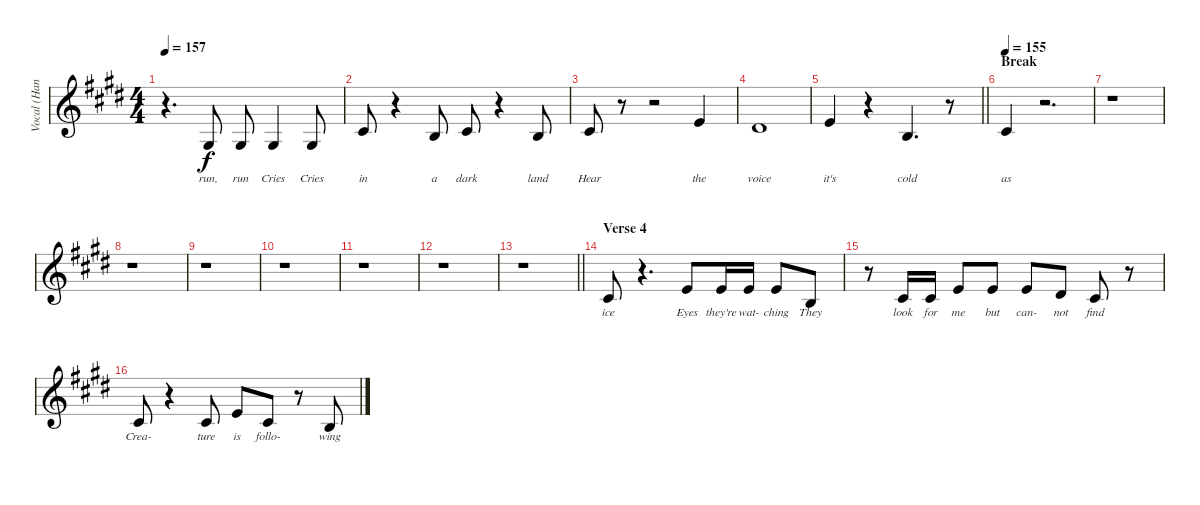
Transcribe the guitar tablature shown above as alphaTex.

\track ("Vocal (Hansi Kursch)" "Vocal (Han") {instrument flute}
\staff {score}
\tuning (E4 B3 G3 D3 A2 E2) {hide}
\ts (4 4)
\tempo 157
\clef g2
\ks c#minor
r.4{d dy f} 11.5.8{lyrics (0 "run,") lyrics (1 "") lyrics (2 "") lyrics (3 "") lyrics (4 "")} 11.5.8{lyrics (0 "run") lyrics (1 "") lyrics (2 "") lyrics (3 "") lyrics (4 "")} 11.5.4{lyrics (0 "Cries") lyrics (1 "") lyrics (2 "") lyrics (3 "") lyrics (4 "")} 11.5.8{lyrics (0 "Cries") lyrics (1 "") lyrics (2 "") lyrics (3 "") lyrics (4 "")} |
11.4.8{lyrics (0 "in") lyrics (1 "") lyrics (2 "") lyrics (3 "") lyrics (4 "")} r.4 9.4.8{lyrics (0 "a") lyrics (1 "") lyrics (2 "") lyrics (3 "") lyrics (4 "")} 11.4.8{lyrics (0 "dark") lyrics (1 "") lyrics (2 "") lyrics (3 "") lyrics (4 "")} r.4 9.4.8{lyrics (0 "land") lyrics (1 "") lyrics (2 "") lyrics (3 "") lyrics (4 "")} |
11.4.8{lyrics (0 "Hear") lyrics (1 "") lyrics (2 "") lyrics (3 "") lyrics (4 "")} r.8 r.2 9.3.4{lyrics (0 "the") lyrics (1 "") lyrics (2 "") lyrics (3 "") lyrics (4 "")} |
8.3.1{lyrics (0 "voice") lyrics (1 "") lyrics (2 "") lyrics (3 "") lyrics (4 "")} |
\barLineRight lightlight
9.3.4{lyrics (0 "it's") lyrics (1 "") lyrics (2 "") lyrics (3 "") lyrics (4 "")} r.4 9.4.4{d lyrics (0 "cold") lyrics (1 "") lyrics (2 "") lyrics (3 "") lyrics (4 "")} r.8 |
\section ("" "Break")
\tempo 155
11.4.4{lyrics (0 "as") lyrics (1 "") lyrics (2 "") lyrics (3 "") lyrics (4 "")} r.2{d} |
r.1 |
r.1 |
r.1 |
r.1 |
r.1 |
r.1 |
\barLineRight lightlight
r.1 |
\section ("" "Verse 4")
11.4.8{lyrics (0 "ice") lyrics (1 "") lyrics (2 "") lyrics (3 "") lyrics (4 "")} r.4{d} 9.3.8{lyrics (0 "Eyes") lyrics (1 "") lyrics (2 "") lyrics (3 "") lyrics (4 "")} 9.3.16{lyrics (0 "they're") lyrics (1 "") lyrics (2 "") lyrics (3 "") lyrics (4 "")} 9.3.16{lyrics (0 "wat-") lyrics (1 "") lyrics (2 "") lyrics (3 "") lyrics (4 "")} 9.3.8{lyrics (0 "ching") lyrics (1 "") lyrics (2 "") lyrics (3 "") lyrics (4 "")} 9.4.8{lyrics (0 "They") lyrics (1 "") lyrics (2 "") lyrics (3 "") lyrics (4 "")} |
r.8 11.4.16{lyrics (0 "look") lyrics (1 "") lyrics (2 "") lyrics (3 "") lyrics (4 "")} 11.4.16{lyrics (0 "for") lyrics (1 "") lyrics (2 "") lyrics (3 "") lyrics (4 "")} 9.3.8{lyrics (0 "me") lyrics (1 "") lyrics (2 "") lyrics (3 "") lyrics (4 "")} 9.3.8{lyrics (0 "but") lyrics (1 "") lyrics (2 "") lyrics (3 "") lyrics (4 "")} 9.3.8{lyrics (0 "can-") lyrics (1 "") lyrics (2 "") lyrics (3 "") lyrics (4 "")} 8.3.8{lyrics (0 "not") lyrics (1 "") lyrics (2 "") lyrics (3 "") lyrics (4 "")} 11.4.8{lyrics (0 "find") lyrics (1 "") lyrics (2 "") lyrics (3 "") lyrics (4 "")} r.8 |
11.4.8{lyrics (0 "Crea-") lyrics (1 "") lyrics (2 "") lyrics (3 "") lyrics (4 "")} r.4 11.4.8{lyrics (0 "ture") lyrics (1 "") lyrics (2 "") lyrics (3 "") lyrics (4 "")} 9.3.8{lyrics (0 "is") lyrics (1 "") lyrics (2 "") lyrics (3 "") lyrics (4 "")} 11.4.8{lyrics (0 "follo-") lyrics (1 "") lyrics (2 "") lyrics (3 "") lyrics (4 "")} r.8 9.4.8{lyrics (0 "wing") lyrics (1 "") lyrics (2 "") lyrics (3 "") lyrics (4 "")}
